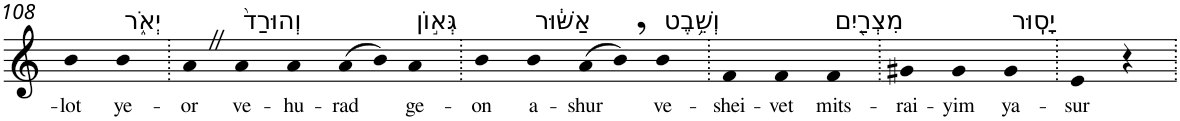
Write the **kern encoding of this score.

**kern	**text
*part1	*part1
*staff1	*staff1
*I"Piano	*
*I'Pno	*
!!LO:PB:g=z
*clefG2	*
*k[]	*
=108	=108
!	!LO:LY:b
4b	-lot
!LO:TX:a:t=יְאֹ֑ר	!
!	!LO:LY:b
4b	ye-
=109.	=109.
!	!LO:LY:b
4aZ	-or
!LO:TX:a:t=וְהוּרַד֙	!
!	!LO:LY:b
4a	ve-
!	!LO:LY:b
4a	-hu-
!	!LO:LY:b
(>8a	-rad
8b)	.
!LO:TX:a:t=גְּא֣וֹן	!
!	!LO:LY:b
4a	ge-
=110.	=110.
!	!LO:LY:b
4b	-on
!LO:TX:a:t=אַשּׁ֔וּר	!
!	!LO:LY:b
4b	a-
!	!LO:LY:b
(>8a	-shur
8b,)	.
!LO:TX:a:t=וְשֵׁ֥בֶט	!
!	!LO:LY:b
4b	ve-
=111.	=111.
!	!LO:LY:b
4f	-shei-
!	!LO:LY:b
4f	-vet
!LO:TX:a:t=מִצְרַ֖יִם	!
!	!LO:LY:b
4f	mits-
=112.	=112.
!	!LO:LY:b
4g#X	-rai-
!	!LO:LY:b
4g#	-yim
!LO:TX:a:t=יָסֽוּר	!
!	!LO:LY:b
4g#	ya-
=113.	=113.
!	!LO:LY:b
4e	-sur
4r	.
=.	=.
*-	*-
